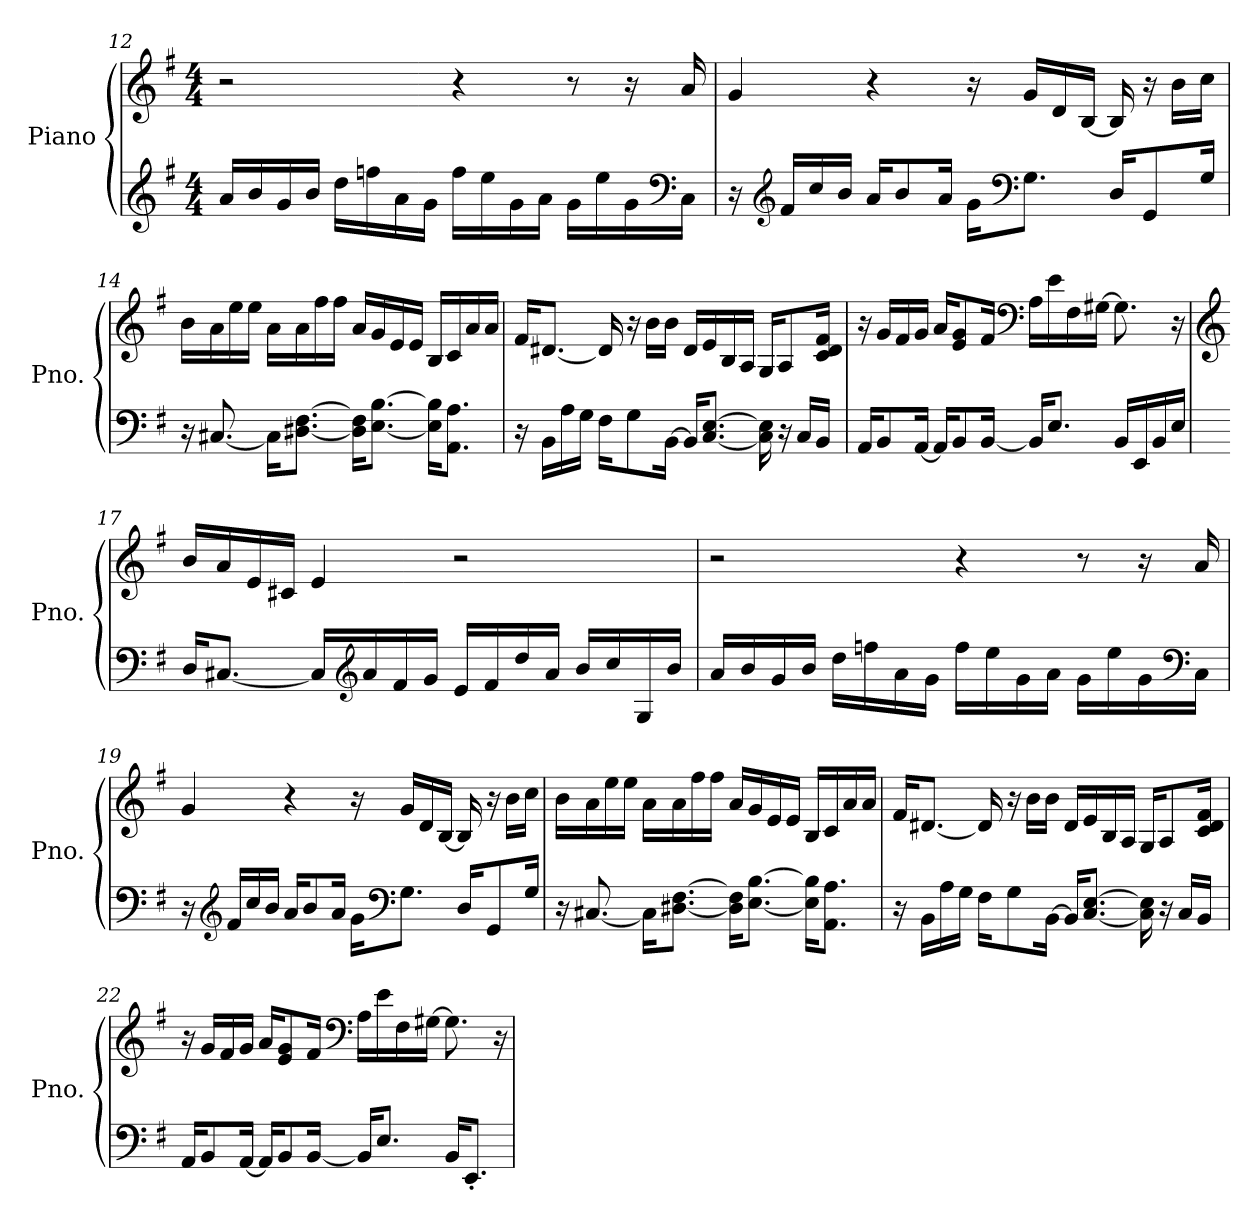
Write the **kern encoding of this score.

**kern	**kern
*part2	*part1
*staff2	*staff1
*I"Piano	*I"Piano
*I'Pno.	*I'Pno.
!!LO:PB:g=z
*clefG2	*clefG2
*k[f#]	*k[f#]
*M4/4	*M4/4
=12	=12
16a/LL	2r
16b/	.
16g/	.
16b/JJ	.
16dd\LL	.
16ffn\	.
16a\	.
16g\JJ	.
16ff\LL	4r
16ee\	.
16g\	.
16a\JJ	.
16g\LL	8r
16ee\	.
16g\	16r
*clefF4	*
16C\JJ	16a/
=13	=13
16r	4g/
*clefG2	*
16f#/LL	.
16cc/	.
16b/JJ	.
16a/KL	4r
8b/	.
16a/Jk	.
16g\KL	16r
*clefF4	*
8.G\J	16g/LL
.	16d/
.	[16B/JJ
16D/KL	16B/]
8GG/	16r
.	16b\LL
16G/Jk	16cc\JJ
!!LO:LB:g=z
=14	=14
16r	16b\LL
[8.C#X/	16a\
.	16ee\
.	16ee\JJ
16C#\KL]	16a\LL
[8.D#X\ [8.F#\J	16a\
.	16ff#\
.	16ff#\JJ
16D#\] 16F#\]KL	16a/LL
[8.E\ [8.B\J	16g/
.	16e/
.	16e/JJ
16E\] 16B\]KL	16B/LL
8.AA\ 8.A\J	16c/
.	16a/
.	16a/JJ
=15	=15
16r	16f#/KL
16BB\LL	[8.d#X/J
16A\	.
16G\JJ	.
16F#\KL	16d#/]
8G\	16r
.	16b\LL
[16BB\Jk	16b\JJ
16BB/KL]	16d#/LL
[8.C/ [8.E/J	16e/
.	16B/
.	16A/JJ
16C\] 16E\]	16G/KL
16r	8A/
16C/LL	.
16BB/JJ	16c/ 16d#/ 16f#/Jk
!!LO:LB:g=z
=16	=16
16AA/KL	16r
8BB/	16g/LL
.	16f#/
[16AA/Jk	16g/JJ
16AA/KL]	16a/KL
8BB/	8e/ 8g/
[16BB/Jk	16f#/Jk
*	*clefF4
16BB/KL]	16A\LL
8.E/J	16e\
.	16F#\
.	[16G#X\JJ
16BB/LL	8.G#\]
16EE/	.
16BB/	.
16E/JJ	16r
=17	=17
*	*clefG2
16D/KL	16b/LL
[8.C#X/J	16a/
.	16e/
.	16c#X/JJ
16C#/LL]	4e/
*clefG2	*
16a/	.
16f#/	.
16g/JJ	.
16e/LL	2r
16f#/	.
16dd/	.
16a/JJ	.
16b/LL	.
16cc/	.
16G/	.
16b/JJ	.
!!LO:LB:g=z
=18	=18
16a/LL	2r
16b/	.
16g/	.
16b/JJ	.
16dd\LL	.
16ffn\	.
16a\	.
16g\JJ	.
16ff\LL	4r
16ee\	.
16g\	.
16a\JJ	.
16g\LL	8r
16ee\	.
16g\	16r
*clefF4	*
16C\JJ	16a/
=19	=19
16r	4g/
*clefG2	*
16f#/LL	.
16cc/	.
16b/JJ	.
16a/KL	4r
8b/	.
16a/Jk	.
16g\KL	16r
*clefF4	*
8.G\J	16g/LL
.	16d/
.	[16B/JJ
16D/KL	16B/]
8GG/	16r
.	16b\LL
16G/Jk	16cc\JJ
!!LO:LB:g=z
=20	=20
16r	16b\LL
[8.C#X/	16a\
.	16ee\
.	16ee\JJ
16C#\KL]	16a\LL
[8.D#X\ [8.F#\J	16a\
.	16ff#\
.	16ff#\JJ
16D#\] 16F#\]KL	16a/LL
[8.E\ [8.B\J	16g/
.	16e/
.	16e/JJ
16E\] 16B\]KL	16B/LL
8.AA\ 8.A\J	16c/
.	16a/
.	16a/JJ
=21	=21
16r	16f#/KL
16BB\LL	[8.d#X/J
16A\	.
16G\JJ	.
16F#\KL	16d#/]
8G\	16r
.	16b\LL
[16BB\Jk	16b\JJ
16BB/KL]	16d#/LL
[8.C/ [8.E/J	16e/
.	16B/
.	16A/JJ
16C\] 16E\]	16G/KL
16r	8A/
16C/LL	.
16BB/JJ	16c/ 16d#/ 16f#/Jk
!!LO:LB:g=z
=22	=22
16AA/KL	16r
8BB/	16g/LL
.	16f#/
[16AA/Jk	16g/JJ
16AA/KL]	16a/KL
8BB/	8e/ 8g/
[16BB/Jk	16f#/Jk
*	*clefF4
16BB/KL]	16A\LL
8.E/J	16e\
.	16F#\
.	[16G#X\JJ
16BB/KL	8.G#\]
8.EE'/J	.
.	16r
=	=
*-	*-
